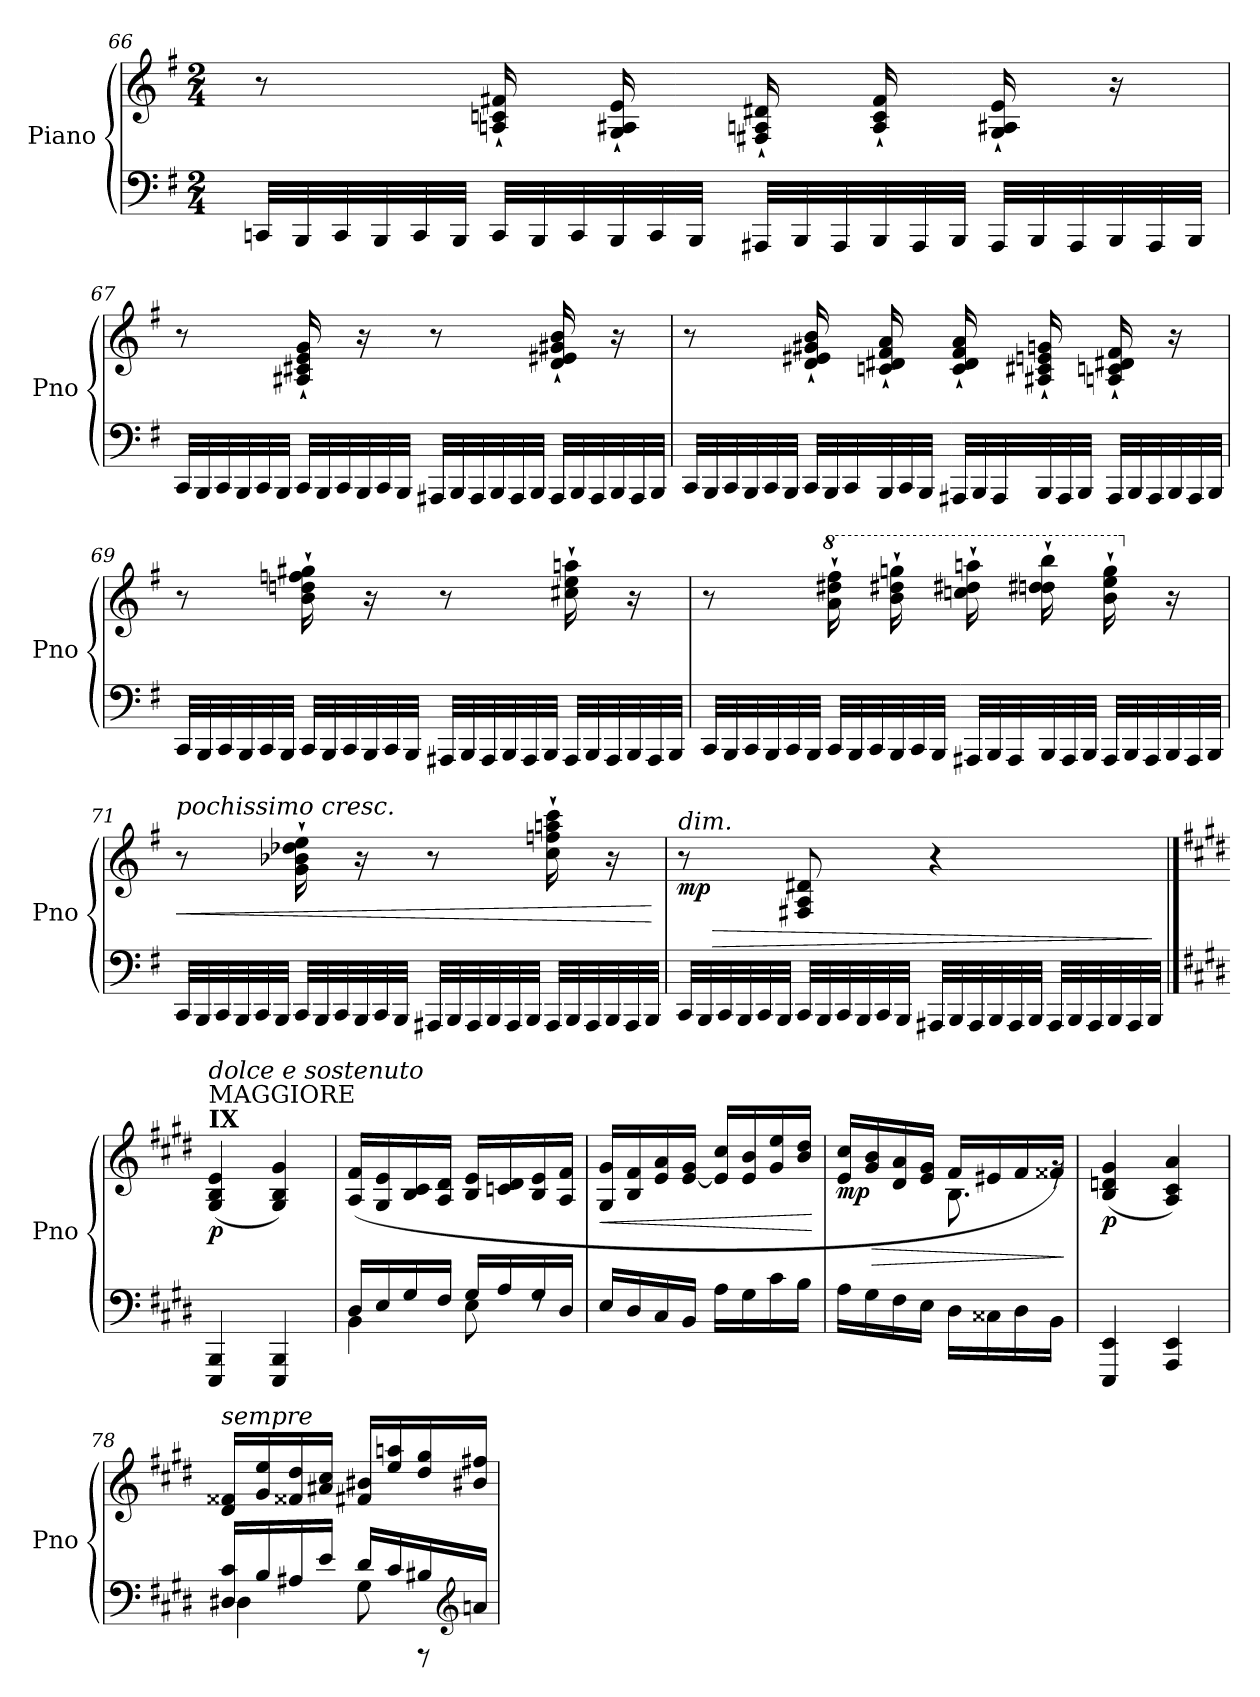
**kern	**kern	**dynam
*part1	*part1	*part1
*staff2	*staff1	*staff1/2
*I"Piano	*	*
*I'Pno	*	*
!!LO:PB:g=z
*clefF4	*clefG2	*
*k[f#]	*k[f#]	*
*M2/4	*M2/4	*
*Xtuplet	*	*
=66	=66	=66
48CCn/LLL	8r	.
48BBB/	.	.
48CC/	.	.
48BBB/	.	.
48CC/	.	.
48BBB/JJJ	.	.
48CC/LLL	16An/` 16cn/` 16f#X/`	.
48BBB/	.	.
48CC/	.	.
48BBB/	16G/` 16A#X/` 16e/`	.
48CC/	.	.
48BBB/JJJ	.	.
48AAA#X/LLL	16F#X/` 16An/` 16d#X/`	.
48BBB/	.	.
48AAA#/	.	.
48BBB/	16A/` 16c/` 16f#/`	.
48AAA#/	.	.
48BBB/JJJ	.	.
48AAA#/LLL	16G/` 16A#X/` 16e/`	.
48BBB/	.	.
48AAA#/	.	.
48BBB/	16r	.
48AAA#/	.	.
48BBB/JJJ	.	.
=67	=67	=67
48CC/LLL	8r	.
48BBB/	.	.
48CC/	.	.
48BBB/	.	.
48CC/	.	.
48BBB/JJJ	.	.
48CC/LLL	16A#X/` 16c#X/` 16e/` 16g/`	.
48BBB/	.	.
48CC/	.	.
48BBB/	16r	.
48CC/	.	.
48BBB/JJJ	.	.
48AAA#X/LLL	8r	.
48BBB/	.	.
48AAA#/	.	.
48BBB/	.	.
48AAA#/	.	.
48BBB/JJJ	.	.
48AAA#/LLL	16d/` 16e#X/` 16g#X/` 16b/`	.
48BBB/	.	.
48AAA#/	.	.
48BBB/	16r	.
48AAA#/	.	.
48BBB/JJJ	.	.
!!LO:LB:g=z
=68	=68	=68
48CC/LLL	8r	.
48BBB/	.	.
48CC/	.	.
48BBB/	.	.
48CC/	.	.
48BBB/JJJ	.	.
48CC/LLL	16d/` 16e#X/` 16g#X/` 16b/`	.
48BBB/	.	.
48CC/	.	.
48BBB/	16cn/` 16d#X/` 16f#/` 16a/`	.
48CC/	.	.
48BBB/JJJ	.	.
48AAA#X/LLL	16c/` 16d#/` 16f#/` 16a/`	.
48BBB/	.	.
48AAA#/	.	.
48BBB/	16A#X/` 16c#X/` 16en/` 16gn/`	.
48AAA#/	.	.
48BBB/JJJ	.	.
48AAA#/LLL	16An/` 16cn/` 16d#X/` 16f#/`	.
48BBB/	.	.
48AAA#/	.	.
48BBB/	16r	.
48AAA#/	.	.
48BBB/JJJ	.	.
=69	=69	=69
48CC/LLL	8r	.
48BBB/	.	.
48CC/	.	.
48BBB/	.	.
48CC/	.	.
48BBB/JJJ	.	.
48CC/LLL	16b\` 16ddn\` 16ffn\` 16gg#X\`	.
48BBB/	.	.
48CC/	.	.
48BBB/	16r	.
48CC/	.	.
48BBB/JJJ	.	.
48AAA#X/LLL	8r	.
48BBB/	.	.
48AAA#/	.	.
48BBB/	.	.
48AAA#/	.	.
48BBB/JJJ	.	.
48AAA#/LLL	16cc#X\` 16ee\` 16aan\`	.
48BBB/	.	.
48AAA#/	.	.
48BBB/	16r	.
48AAA#/	.	.
48BBB/JJJ	.	.
!!LO:LB:g=z
=70	=70	=70
48CC/LLL	8r	.
48BBB/	.	.
48CC/	.	.
48BBB/	.	.
48CC/	.	.
48BBB/JJJ	.	.
*	*8va	*
48CC/LLL	16aa\` 16ddd#X\` 16fff#\`	.
48BBB/	.	.
48CC/	.	.
48BBB/	16bb\` 16ddd#X\` 16gggn\`	.
48CC/	.	.
48BBB/JJJ	.	.
48AAA#X/LLL	16cccn\` 16ddd#X\` 16aaan\`	.
48BBB/	.	.
48AAA#/	.	.
48BBB/	16dddn\` 16ddd#X\` 16bbb\`	.
48AAA#/	.	.
48BBB/JJJ	.	.
48AAA#/LLL	16bb\` 16eee\` 16ggg\`	.
48BBB/	.	.
48AAA#/	.	.
*	*X8va	*
48BBB/	16r	.
48AAA#/	.	.
48BBB/JJJ	.	.
=71	=71	=71
!	!LO:TX:a:i:t=pochissimo cresc.	!
!	!	!LO:HP:b
48CC/LLL	8r	<
48BBB/	.	.
48CC/	.	.
48BBB/	.	.
48CC/	.	.
48BBB/JJJ	.	.
48CC/LLL	16g\` 16b-X\` 16dd-X\` 16ee\`	.
48BBB/	.	.
48CC/	.	.
48BBB/	16r	.
48CC/	.	.
48BBB/JJJ	.	.
48AAA#X/LLL	8r	.
48BBB/	.	.
48AAA#/	.	.
48BBB/	.	.
48AAA#/	.	.
48BBB/JJJ	.	.
48AAA#/LLL	16cc\` 16ffn\` 16aan\` 16ccc\`	.
48BBB/	.	.
48AAA#/	.	.
48BBB/	16r	.
48AAA#/	.	.
48BBB/JJJ	.	.
.	.	[
!!LO:LB:g=z
=72	=72	=72
!	!LO:TX:a:i:t=dim.	!
!	!	!LO:HP:b
!	!	!LO:DY:n=1:b
48CC/LLL	8r	> mp
48BBB/	.	.
48CC/	.	.
48BBB/	.	.
48CC/	.	.
48BBB/JJJ	.	.
48CC/LLL	8F#X/ 8A/ 8d#X/	.
48BBB/	.	.
48CC/	.	.
48BBB/	.	.
48CC/	.	.
48BBB/JJJ	.	.
48AAA#X/LLL	4r	.
48BBB/	.	.
48AAA#/	.	.
48BBB/	.	.
48AAA#/	.	.
48BBB/JJJ	.	.
48AAA#/LLL	.	.
48BBB/	.	.
48AAA#/	.	.
48BBB/	.	.
48AAA#/	.	.
48BBB/JJJ	.	.
.	.	]
==73	==73	==73
*k[f#c#g#d#]	*k[f#c#g#d#]	*
!	!LO:TX:a:B:t=IX	!
!	!LO:TX:a:t=MAGGIORE	!
!	!LO:TX:a:i:t=dolce e sostenuto	!
!	!	!LO:DY:b
4EEE/ 4BBB/	(>4G#/ 4B/ 4e/	p
4EEE/ 4BBB/	4G#/ 4B/ 4g#/)	.
=74	=74	=74
*^	*	*
16D#/LL	4BB\	(16A/ 16f#/LL	.
16E/	.	16G#/ 16e/	.
16G#/	.	16B/ 16c#/	.
16F#/JJ	.	16A/ 16d#/JJ	.
16G#/LL	8E\	16B/ 16e/LL	.
16A/	.	16cn/ 16d#/	.
16G#/	8rF	16B/ 16e/	.
16D#/JJ	.	16A/ 16f#/JJ	.
*v	*v	*	*
!!LO:LB:g=z
=75	=75	=75
!	!	!LO:HP:b
16E/LL	16G#/ 16g#/LL	<
16D#/	16B/ 16f#/	.
16C#/	16e/ 16a/	.
16BB/JJ	[16e/ 16g#/JJ	.
16A\LL	16e/] 16cc#/LL	.
16G#\	16e/ 16b/	.
16c#\	16g#/ 16ee/	.
16B\JJ	16b/ 16dd#/JJ	.
.	.	[
=76	=76	=76
!	!	!LO:HP:b
*	*^	*
!	!	!	!LO:DY:n=1:b
16A\LL	16e/ 16cc#/LL	4ryy	> mp
16G#\	16g#/ 16b/	.	.
16F#\	16d#/ 16a/	.	.
16E\JJ	16e/ 16g#/JJ	.	.
16D#\LL	16f#/LL	8.B\	.
16C##X\	16e#X/	.	.
16D#\	16f#/	.	.
16BB\JJ	16f##X/JJ)	16rg	.
*	*v	*v	*
.	.	]
=77	=77	=77
!	!	!LO:DY:b
4EEE/ 4EE/	(>4B/ 4dn/ 4g#/	p
4AAA/ 4EE/	4A/ 4c#/ 4a/)	.
=78	=78	=78
*^	*	*
!	!	!LO:TX:a:i:t=sempre	!
16D#X/ 16c#/LL	4D#\	16d#/ 16f##X/LL	.
16B/	.	16g#/ 16ee/	.
16A#X/	.	16f##X/ 16dd#/	.
16e/JJ	.	16a#X/ 16cc#/JJ	.
16d#/LL	8G#\	16f#X/ 16b#X/LL	.
16c#/	.	16ee/ 16aan/	.
16B#X/	8rAAA	16dd#/ 16gg#/	.
*clefG2	*	*	*
16an/JJ	.	16b#X/ 16ff#X/JJ	.
*v	*v	*	*
=	=	=
*-	*-	*-
